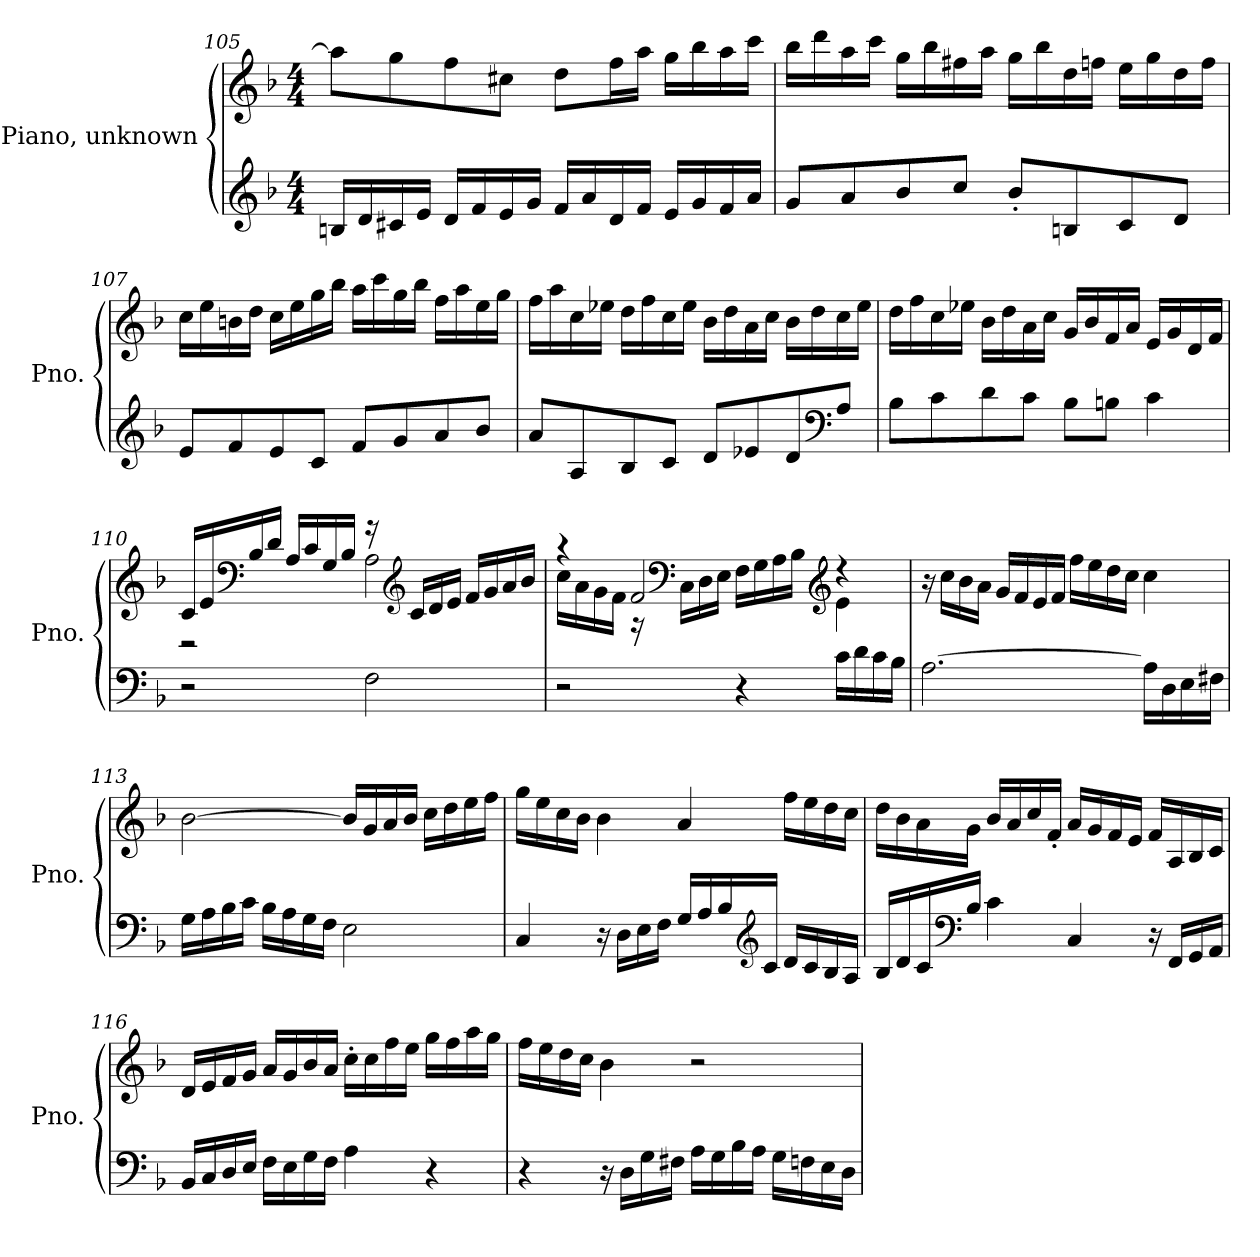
**kern	**kern
*part1	*part1
*staff2	*staff1
*I"Piano, unknown	*
*I'Pno.	*
*clefG2	*clefG2
*k[b-]	*k[b-]
*M4/4	*M4/4
=105	=105
16Bn/LL	8aa\L]
16d/	.
16c#X/	8gg\
16e/JJ	.
16d/LL	8ff\
16f/	.
16e/	8cc#X\J
16g/JJ	.
16f/LL	8dd\L
16a/	.
16d/	16ff\L
16f/JJ	16aa\JJ
16e/LL	16gg\LL
16g/	16bb-\
16f/	16aa\
16a/JJ	16ccc\JJ
!!LO:LB:g=z
=106	=106
8g/L	16bb-\LL
.	16ddd\
8a/	16aa\
.	16ccc\JJ
8b-/	16gg\LL
.	16bb-\
8cc/J	16ff#X\
.	16aa\JJ
8b-'/L	16gg\LL
.	16bb-\
8Bn/	16dd\
.	16ffn\JJ
8c/	16ee\LL
.	16gg\
8d/J	16dd\
.	16ff\JJ
=107	=107
8e/L	16cc\LL
.	16ee\
8f/	16bn\
.	16dd\JJ
8e/	16cc\LL
.	16ee\
8c/J	16gg\
.	16bb-\JJ
8f/L	16aa\LL
.	16ccc\
8g/	16gg\
.	16bb-\JJ
8a/	16ff\LL
.	16aa\
8b-/J	16ee\
.	16gg\JJ
!!LO:LB:g=z
=108	=108
8a/L	16ff\LL
.	16aa\
8A/	16cc\
.	16ee-X\JJ
8B-/	16dd\LL
.	16ff\
8c/J	16cc\
.	16ee-\JJ
8d/L	16b-\LL
.	16dd\
8e-X/	16a\
.	16cc\JJ
8d/	16b-\LL
.	16dd\
*clefF4	*
8A/J	16cc\
.	16ee-\JJ
=109	=109
8B-\L	16dd\LL
.	16ff\
8c\	16cc\
.	16ee-X\JJ
8d\	16b-\LL
.	16dd\
8c\J	16a\
.	16cc\JJ
8B-\L	16g/LL
.	16b-/
8Bn\J	16f/
.	16a/JJ
4c\	16e/LL
.	16g/
.	16d/
.	16f/JJ
!!LO:LB:g=z
=110	=110
*	*^
2r	16c/LL	2r
.	16e/	.
*	*clefF4	*
.	16B-/	.
.	16d/JJ	.
.	16A/LL	.
.	16c/	.
.	16G/	.
.	16B-/JJ	.
2F\	16r	2A\
*	*clefG2	*
.	16c/LL	.
.	16d/	.
.	16e/JJ	.
.	16f/LL	.
.	16g/	.
.	16a/	.
.	16b-/JJ	.
=111	=111	=111
2r	4r	16cc\LL
.	.	16a\
.	.	16g\
.	.	16f\JJ
.	2f/	16r
*	*clefF4	*
.	.	16C\LL
.	.	16D\
.	.	16E\JJ
4r	.	16F\LL
.	.	16G\
.	.	16A\
.	.	16B-\JJ
*	*clefG2	*
16c\LL	4r	4e\
16d\	.	.
16c\	.	.
16B-\JJ	.	.
*	*v	*v
!!LO:PB:g=z
=112	=112
[2.A\	16r
.	16cc\LL
.	16b-\
.	16a\JJ
.	16g/LL
.	16f/
.	16e/
.	16f/JJ
.	16ff\LL
.	16ee\
.	16dd\
.	16cc\JJ
16A\LL]	4cc\
16D\	.
16E\	.
16F#X\JJ	.
=113	=113
16G\LL	[2b-\
16A\	.
16B-\	.
16c\JJ	.
16B-\LL	.
16A\	.
16G\	.
16F\JJ	.
2E\	16b-/LL]
.	16g/
.	16a/
.	16b-/JJ
.	16cc\LL
.	16dd\
.	16ee\
.	16ff\JJ
!!LO:LB:g=z
=114	=114
4C/	16gg\LL
.	16ee\
.	16cc\
.	16b-\JJ
16r	4b-\
16D\LL	.
16E\	.
16F\JJ	.
16G/LL	4a/
16A/	.
16B-/	.
*clefG2	*
16c/JJ	.
16d/LL	16ff\LL
16c/	16ee\
16B-/	16dd\
16A/JJ	16cc\JJ
=115	=115
16B-/LL	16dd\LL
16d/	16b-\
16c/	16a\
*clefF4	*
16B-/JJ	16g\JJ
4c\	16b-/LL
.	16a/
.	16cc/
.	16f'/JJ
4C/	16a/LL
.	16g/
.	16f/
.	16e/JJ
16r	16f/LL
16FF/LL	16A/
16GG/	16B-/
16AA/JJ	16c/JJ
!!LO:LB:g=z
=116	=116
16BB-/LL	16d/LL
16C/	16e/
16D/	16f/
16E/JJ	16g/JJ
16F\LL	16a/LL
16E\	16g/
16G\	16b-/
16F\JJ	16a/JJ
4A\	16cc'\LL
.	16cc\
.	16ff\
.	16ee\JJ
4r	16gg\LL
.	16ff\
.	16aa\
.	16gg\JJ
=117	=117
4r	16ff\LL
.	16ee\
.	16dd\
.	16cc\JJ
16r	4b-\
16D\LL	.
16G\	.
16F#X\JJ	.
16A\LL	2r
16G\	.
16B-\	.
16A\JJ	.
16G\LL	.
16Fn\	.
16E\	.
16D\JJ	.
=	=
*-	*-
